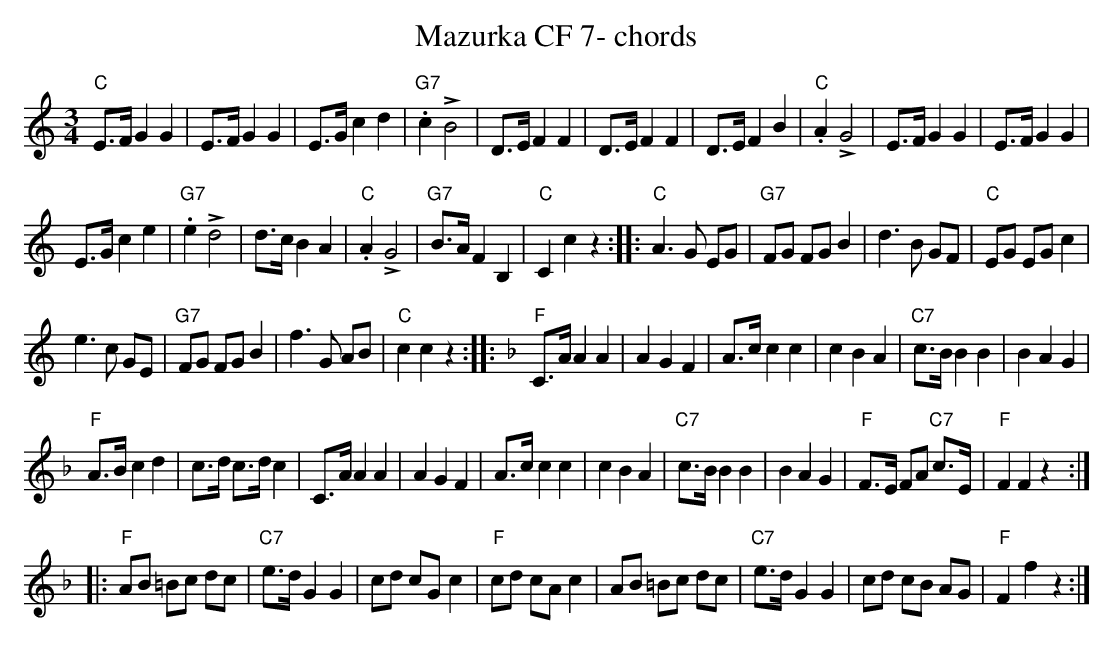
X:1
T:Mazurka CF 7- chords
M:3/4
L:1/8
K:Cmaj%%MIDI gchordon
"C"E>F G2G2 | E>F G2G2 | E>G c2d2 | "G7".c2!>!B4 | D>E F2F2 | D>E F2F2 | D>E F2B2 | "C".A2!>!G4 | E>FG2G2 | E>FG2G2 |
E>G c2e2 | "G7".e2!>!d4 | d>c B2A2 | "C".A2!>!G4 | "G7"B>A F2B,2 | "C"C2c2z2 :: "C"A3G EG | "G7"FG FG B2 | d3B GF | "C"EG EG c2 |
e3c GE | "G7"FG FG B2 | f3G AB | "C"c2c2z2 :: [K:Fmaj] "F"C>A A2A2 | A2G2F2 | A>c c2c2 | c2B2A2 | "C7"c>B B2B2 | B2A2G2 |
"F"A>B c2d2 | c>d c>d c2 | C>A A2A2 | A2G2F2 | A>c c2c2 | c2B2A2 | "C7"c>B B2B2 | B2A2G2 | "F"F>E FA "C7"c>E | "F"F2F2z2 ::
"F"AB =Bc dc | "C7"e>d G2G2 | cd cG c2 | "F"cd cA c2 | AB =Bc dc | "C7"e>d G2G2 | cd cB AG | "F"F2f2z2 :|
